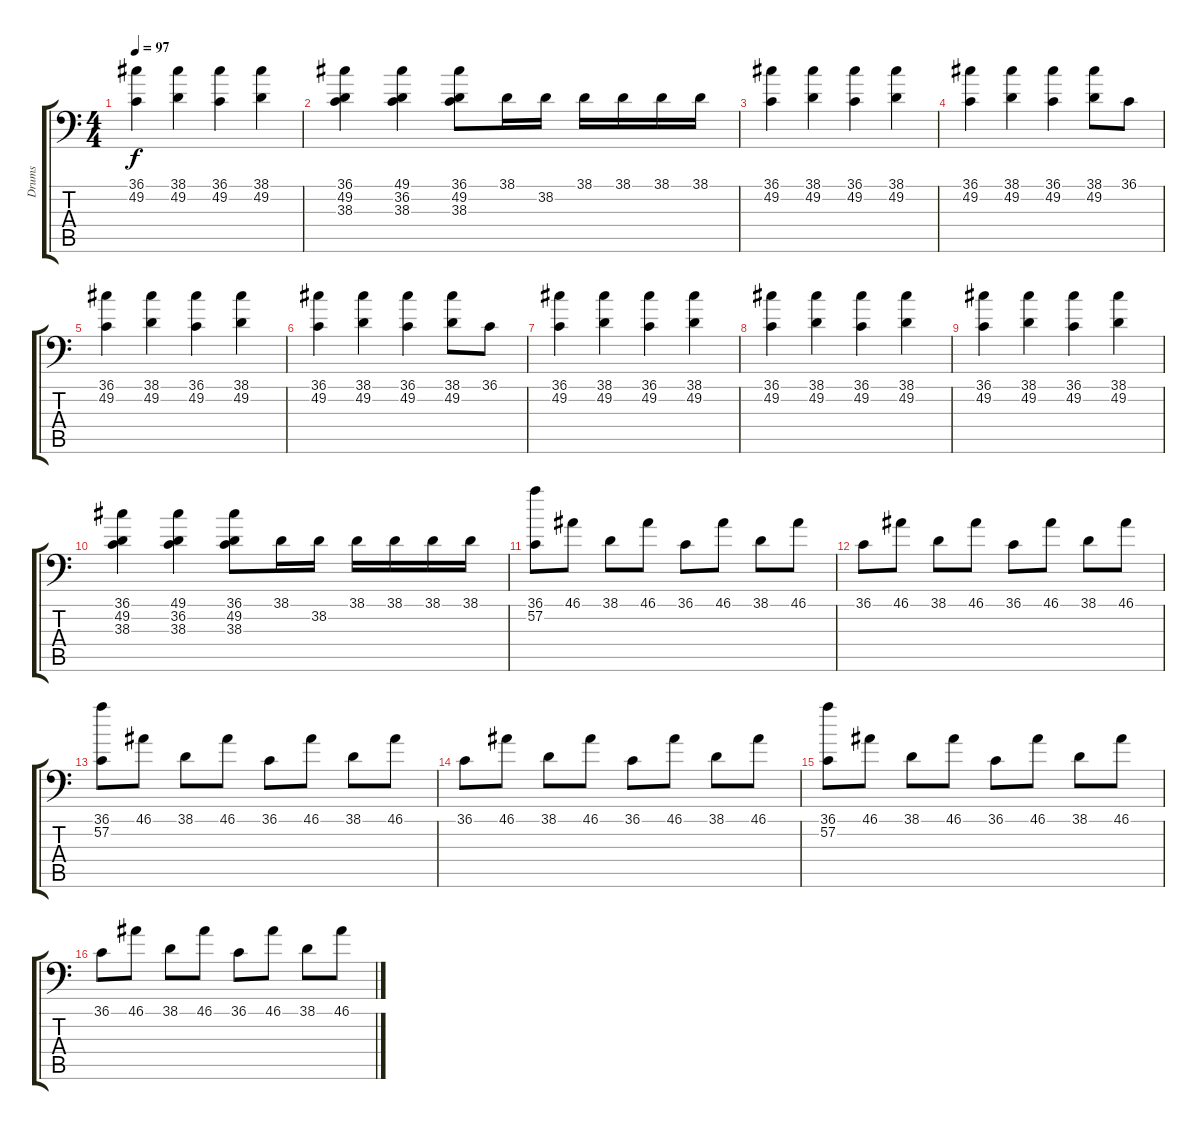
\track ("Drums" "Drums") {instrument acousticgrandpiano}
\staff {score tabs}
\tuning (C-1 C-1 C-1 C-1 C-1 C-1) {hide}
\ts (4 4)
\tempo 97
\clef f4
\ks c
(36.1 49.2).4{dy f} (38.1 49.2).4 (36.1 49.2).4 (38.1 49.2).4 |
(36.1 49.2 38.3).4 (49.1 36.2 38.3).4 (36.1 49.2 38.3).8 38.1.16 38.2.16 38.1.16 38.1.16 38.1.16 38.1.16 |
(36.1 49.2).4 (38.1 49.2).4 (36.1 49.2).4 (38.1 49.2).4 |
(36.1 49.2).4 (38.1 49.2).4 (36.1 49.2).4 (38.1 49.2).8 36.1.8 |
(36.1 49.2).4 (38.1 49.2).4 (36.1 49.2).4 (38.1 49.2).4 |
(36.1 49.2).4 (38.1 49.2).4 (36.1 49.2).4 (38.1 49.2).8 36.1.8 |
(36.1 49.2).4 (38.1 49.2).4 (36.1 49.2).4 (38.1 49.2).4 |
(36.1 49.2).4 (38.1 49.2).4 (36.1 49.2).4 (38.1 49.2).4 |
(36.1 49.2).4 (38.1 49.2).4 (36.1 49.2).4 (38.1 49.2).4 |
\section ("" "")
(36.1 49.2 38.3).4 (49.1 36.2 38.3).4 (36.1 49.2 38.3).8 38.1.16 38.2.16 38.1.16 38.1.16 38.1.16 38.1.16 |
(36.1 57.2).8 46.1.8 38.1.8 46.1.8 36.1.8 46.1.8 38.1.8 46.1.8 |
36.1.8 46.1.8 38.1.8 46.1.8 36.1.8 46.1.8 38.1.8 46.1.8 |
(36.1 57.2).8 46.1.8 38.1.8 46.1.8 36.1.8 46.1.8 38.1.8 46.1.8 |
36.1.8 46.1.8 38.1.8 46.1.8 36.1.8 46.1.8 38.1.8 46.1.8 |
(36.1 57.2).8 46.1.8 38.1.8 46.1.8 36.1.8 46.1.8 38.1.8 46.1.8 |
36.1.8 46.1.8 38.1.8 46.1.8 36.1.8 46.1.8 38.1.8 46.1.8
